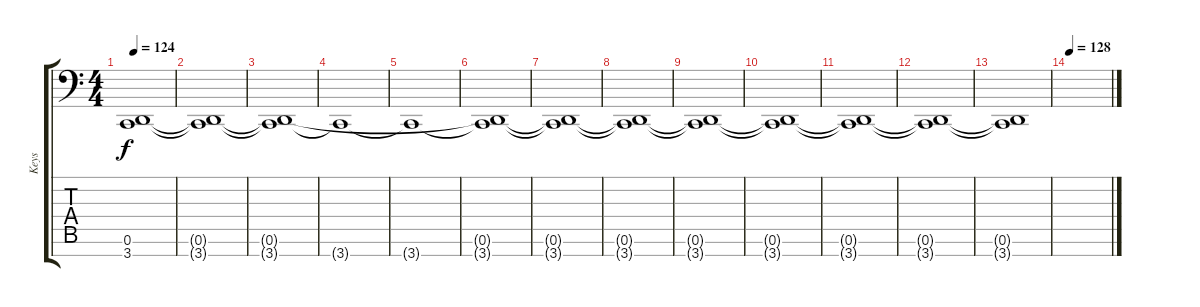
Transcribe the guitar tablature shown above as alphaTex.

\track ("Keys" "Keys") {instrument choiraahs}
\staff {score tabs}
\tuning (D4 A3 F3 C3 G2 D2 A1) {hide}
\ts (4 4)
\tempo 124
\clef f4
\ks c
(0.6{t} 3.7{t}).1{dy f} |
(0.6{t} 3.7{t}).1 |
(0.6{t} 3.7{t}).1 |
3.7{t}.1 |
3.7{t}.1 |
(0.6{t} 3.7{t}).1 |
(0.6{t} 3.7{t}).1 |
(0.6{t} 3.7{t}).1 |
(0.6{t} 3.7{t}).1 |
(0.6{t} 3.7{t}).1 |
(0.6{t} 3.7{t}).1 |
(0.6{t} 3.7{t}).1 |
(0.6{t} 3.7{t}).1 |
\tempo 130
\tempo 128
